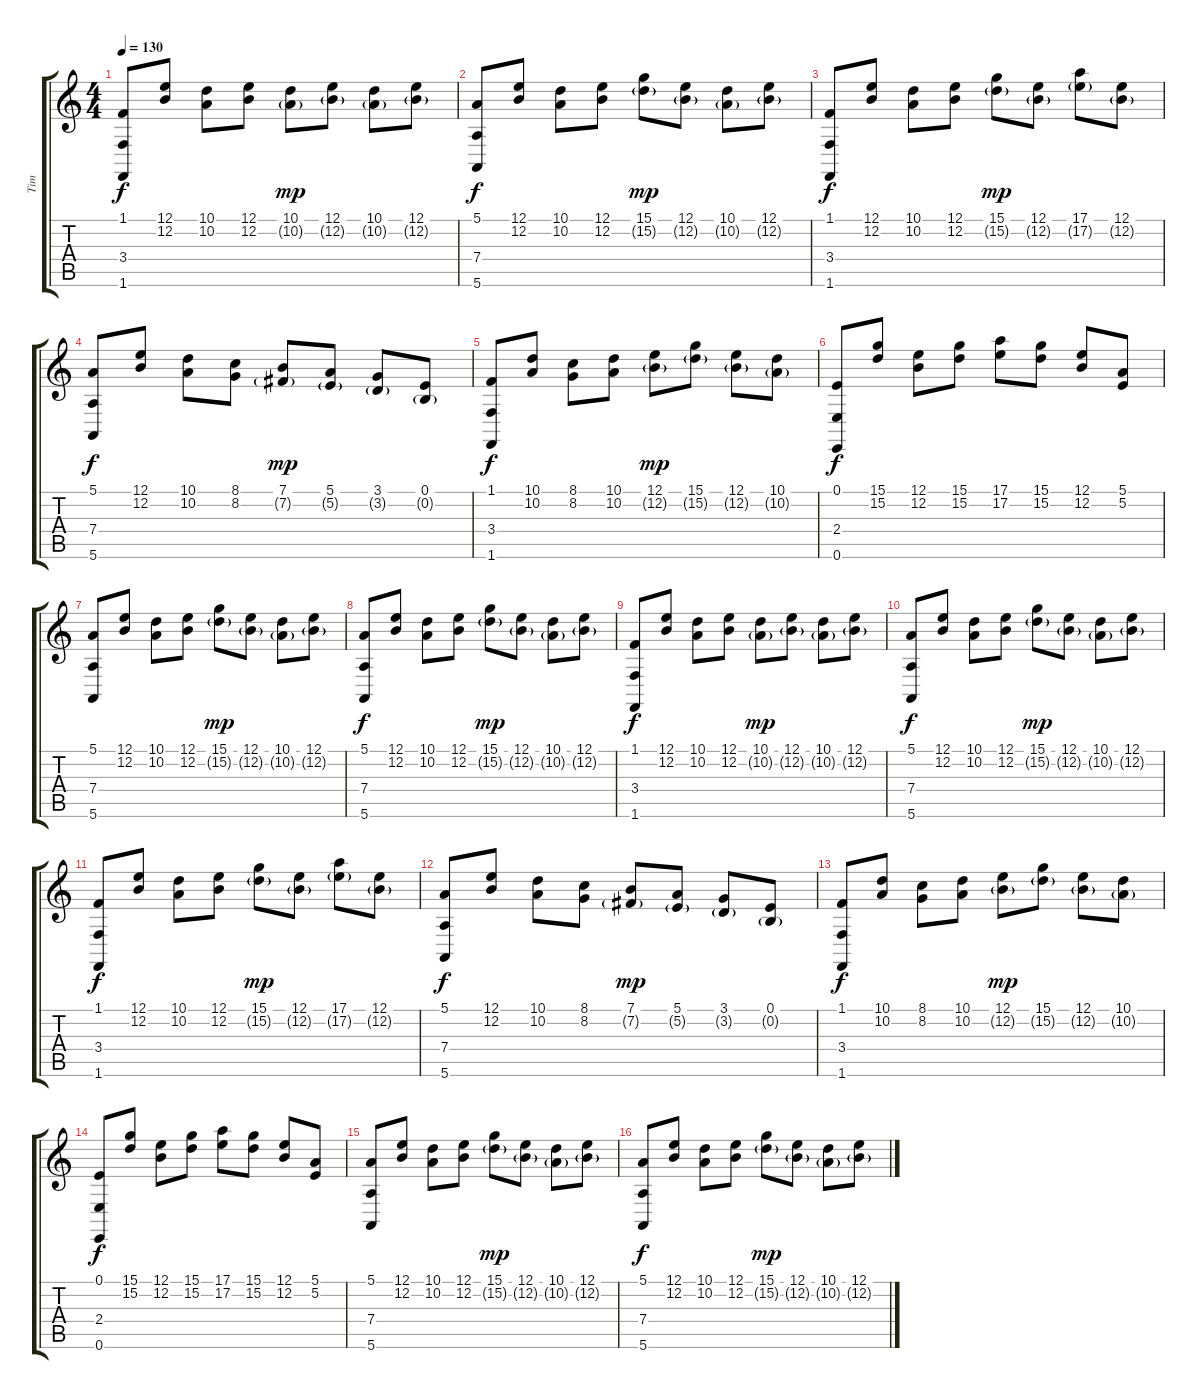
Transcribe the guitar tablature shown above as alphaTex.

\track ("Tim" "Tim") {instrument koto}
\staff {score tabs}
\tuning (E4 B3 G3 D3 A2 E2) {hide}
\ts (4 4)
\tempo 130
\clef g2
\ks c
(1.1 3.4 1.6).8{dy f} (12.1 12.2).8 (10.1 10.2).8 (12.1 12.2).8 (10.1 10.2{g}).8{dy mp} (12.1 12.2{g}).8 (10.1 10.2{g}).8 (12.1 12.2{g}).8 |
(5.1 7.4 5.6).8{dy f} (12.1 12.2).8 (10.1 10.2).8 (12.1 12.2).8 (15.1 15.2{g}).8{dy mp} (12.1 12.2{g}).8 (10.1 10.2{g}).8 (12.1 12.2{g}).8 |
(1.1 3.4 1.6).8{dy f} (12.1 12.2).8 (10.1 10.2).8 (12.1 12.2).8 (15.1 15.2{g}).8{dy mp} (12.1 12.2{g}).8 (17.1 17.2{g}).8 (12.1 12.2{g}).8 |
(5.1 7.4 5.6).8{dy f} (12.1 12.2).8 (10.1 10.2).8 (8.1 8.2).8 (7.1 7.2{g}).8{dy mp} (5.1 5.2{g}).8 (3.1 3.2{g}).8 (0.1 0.2{g}).8 |
(1.1 3.4 1.6).8{dy f} (10.1 10.2).8 (8.1 8.2).8 (10.1 10.2).8 (12.1 12.2{g}).8{dy mp} (15.1 15.2{g}).8 (12.1 12.2{g}).8 (10.1 10.2{g}).8 |
(0.1 2.4 0.6).8{dy f} (15.1 15.2).8 (12.1 12.2).8 (15.1 15.2).8 (17.1 17.2).8 (15.1 15.2).8 (12.1 12.2).8 (5.1 5.2).8 |
(5.1 7.4 5.6).8 (12.1 12.2).8 (10.1 10.2).8 (12.1 12.2).8 (15.1 15.2{g}).8{dy mp} (12.1 12.2{g}).8 (10.1 10.2{g}).8 (12.1 12.2{g}).8 |
(5.1 7.4 5.6).8{dy f} (12.1 12.2).8 (10.1 10.2).8 (12.1 12.2).8 (15.1 15.2{g}).8{dy mp} (12.1 12.2{g}).8 (10.1 10.2{g}).8 (12.1 12.2{g}).8 |
(1.1 3.4 1.6).8{dy f} (12.1 12.2).8 (10.1 10.2).8 (12.1 12.2).8 (10.1 10.2{g}).8{dy mp} (12.1 12.2{g}).8 (10.1 10.2{g}).8 (12.1 12.2{g}).8 |
(5.1 7.4 5.6).8{dy f} (12.1 12.2).8 (10.1 10.2).8 (12.1 12.2).8 (15.1 15.2{g}).8{dy mp} (12.1 12.2{g}).8 (10.1 10.2{g}).8 (12.1 12.2{g}).8 |
(1.1 3.4 1.6).8{dy f} (12.1 12.2).8 (10.1 10.2).8 (12.1 12.2).8 (15.1 15.2{g}).8{dy mp} (12.1 12.2{g}).8 (17.1 17.2{g}).8 (12.1 12.2{g}).8 |
(5.1 7.4 5.6).8{dy f} (12.1 12.2).8 (10.1 10.2).8 (8.1 8.2).8 (7.1 7.2{g}).8{dy mp} (5.1 5.2{g}).8 (3.1 3.2{g}).8 (0.1 0.2{g}).8 |
(1.1 3.4 1.6).8{dy f} (10.1 10.2).8 (8.1 8.2).8 (10.1 10.2).8 (12.1 12.2{g}).8{dy mp} (15.1 15.2{g}).8 (12.1 12.2{g}).8 (10.1 10.2{g}).8 |
(0.1 2.4 0.6).8{dy f} (15.1 15.2).8 (12.1 12.2).8 (15.1 15.2).8 (17.1 17.2).8 (15.1 15.2).8 (12.1 12.2).8 (5.1 5.2).8 |
(5.1 7.4 5.6).8 (12.1 12.2).8 (10.1 10.2).8 (12.1 12.2).8 (15.1 15.2{g}).8{dy mp} (12.1 12.2{g}).8 (10.1 10.2{g}).8 (12.1 12.2{g}).8 |
(5.1 7.4 5.6).8{dy f} (12.1 12.2).8 (10.1 10.2).8 (12.1 12.2).8 (15.1 15.2{g}).8{dy mp} (12.1 12.2{g}).8 (10.1 10.2{g}).8 (12.1 12.2{g}).8
